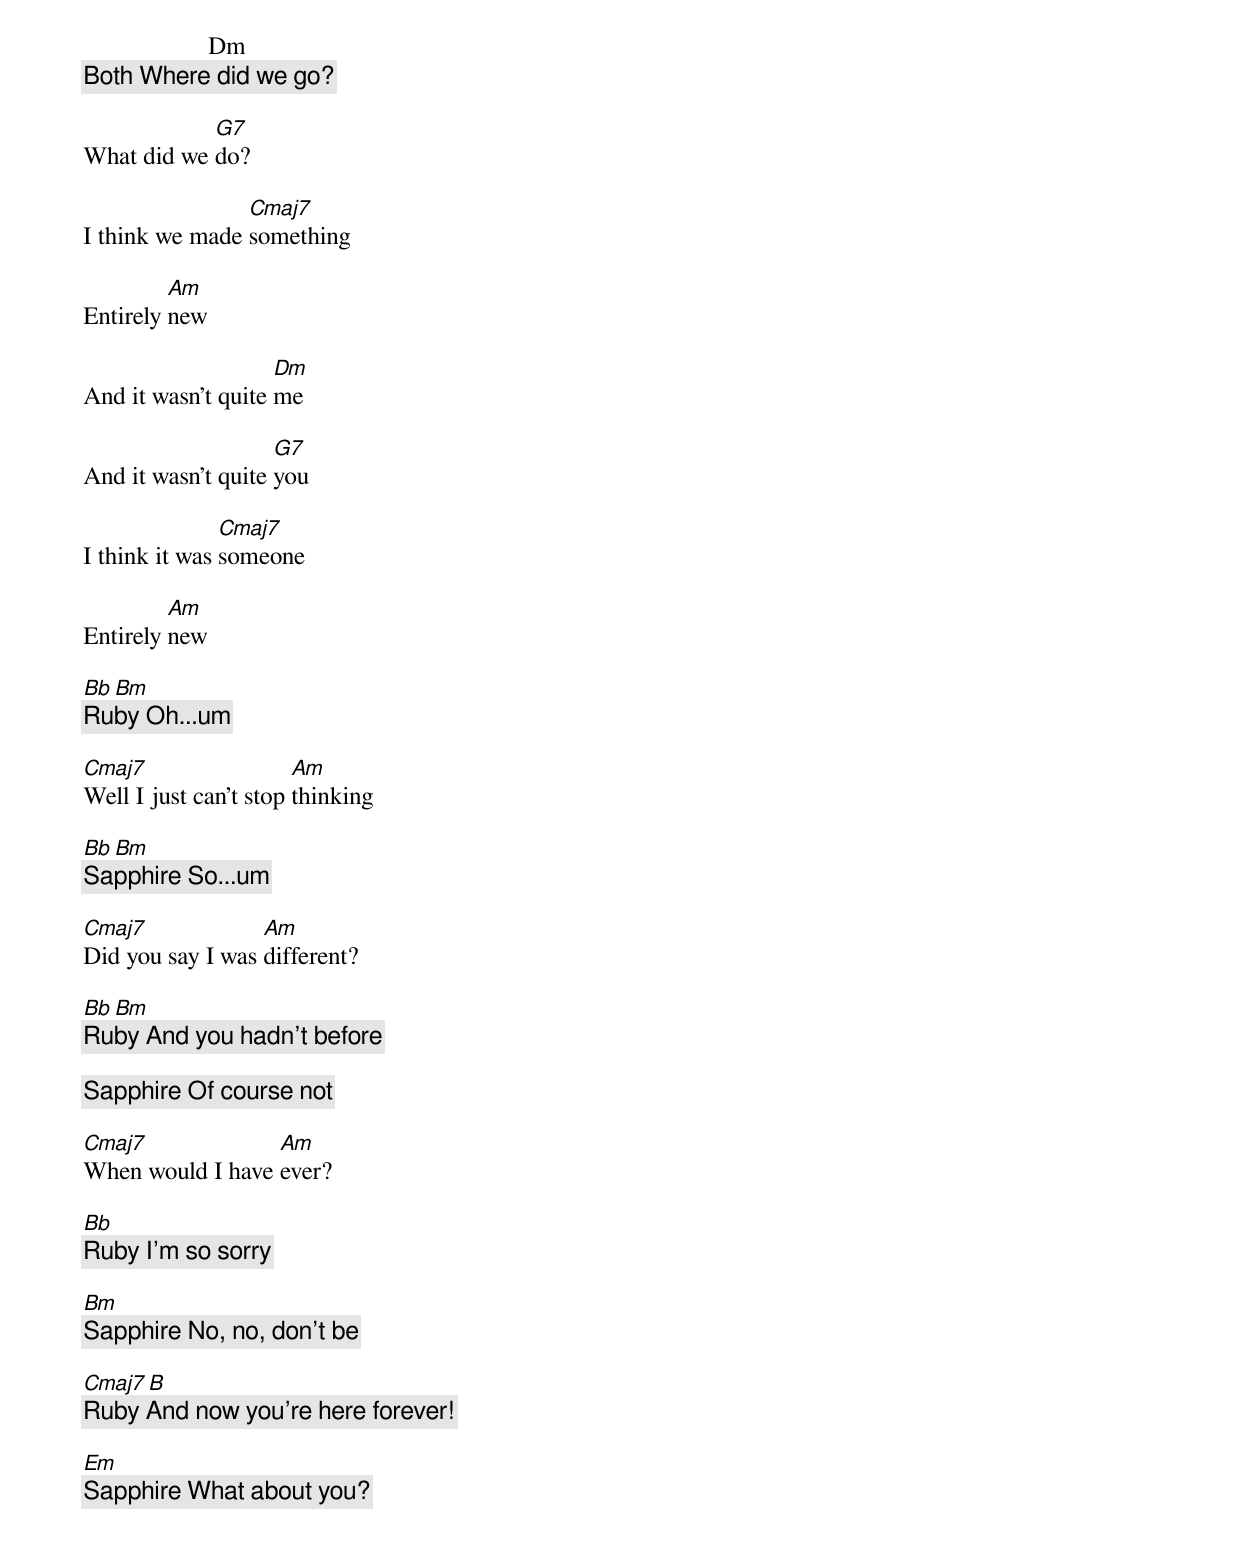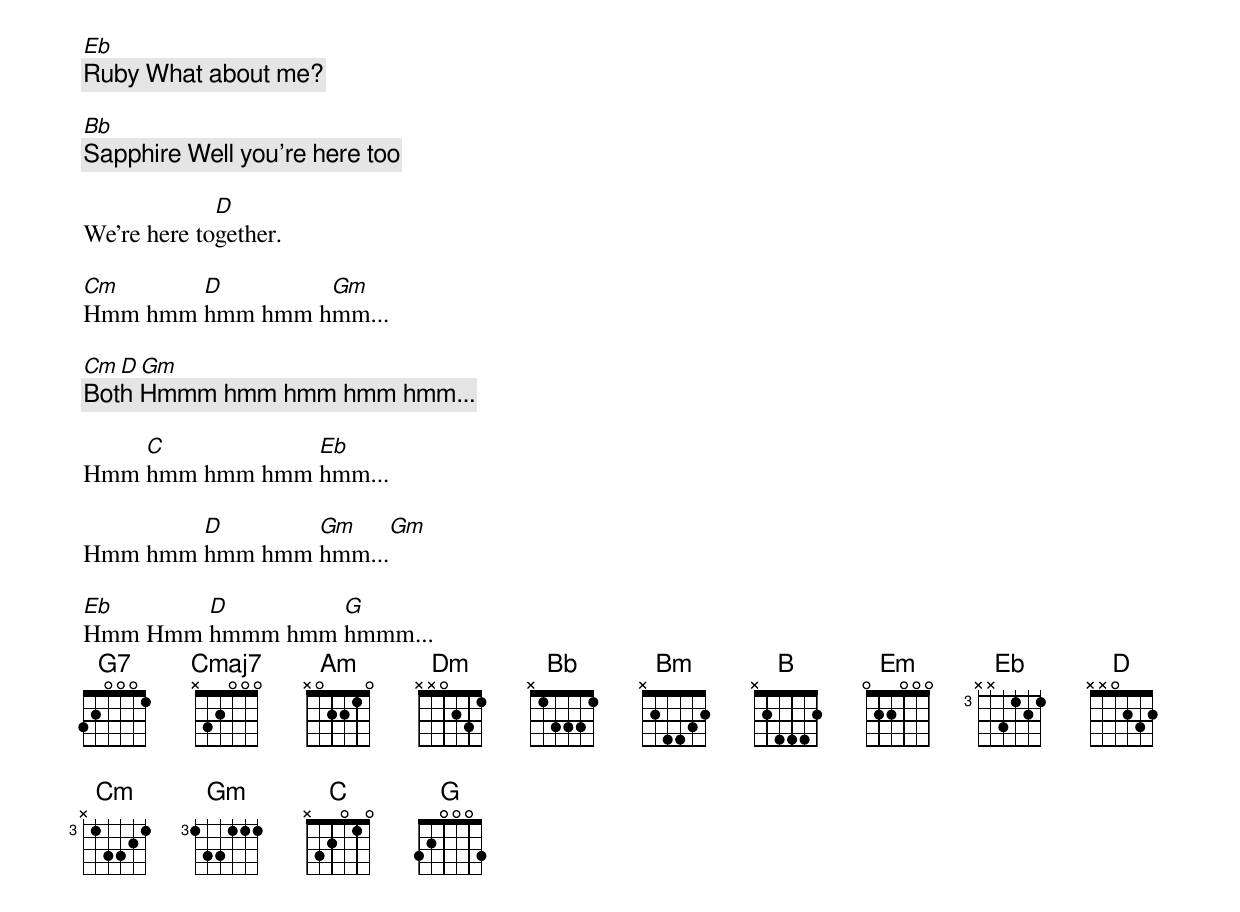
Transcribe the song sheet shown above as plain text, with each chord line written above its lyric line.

                    Dm
[Both] Where did we go?

            G7
What did we do?

                Cmaj7
I think we made something

         Am
Entirely new

                    Dm
And it wasn't quite me

                    G7
And it wasn't quite you

               Cmaj7
I think it was someone

         Am
Entirely new

       Bb   Bm
[Ruby] Oh...um

Cmaj7                  Am
Well I just can't stop thinking

           Bb   Bm
[Sapphire] So...um

Cmaj7             Am
Did you say I was different?

       Bb               Bm
[Ruby] And you hadn't before

[Sapphire] Of course not

Cmaj7             Am
When would I have ever?

       Bb
[Ruby] I'm so sorry

           Bm
[Sapphire] No, no, don't be

       Cmaj7                  B
[Ruby] And now you're here forever!

                      Em
[Sapphire] What about you?

                  Eb
[Ruby] What about me?

                            Bb
[Sapphire] Well you're here too

             D
We're here together.

Cm      D        Gm
Hmm hmm hmm hmm hmm...

       Cm       D        Gm
[Both] Hmmm hmm hmm hmm hmm...

    C           Eb
Hmm hmm hmm hmm hmm...

        D       Gm    Gm
Hmm hmm hmm hmm hmm...

Eb      D        G
Hmm Hmm hmmm hmm hmmm...
